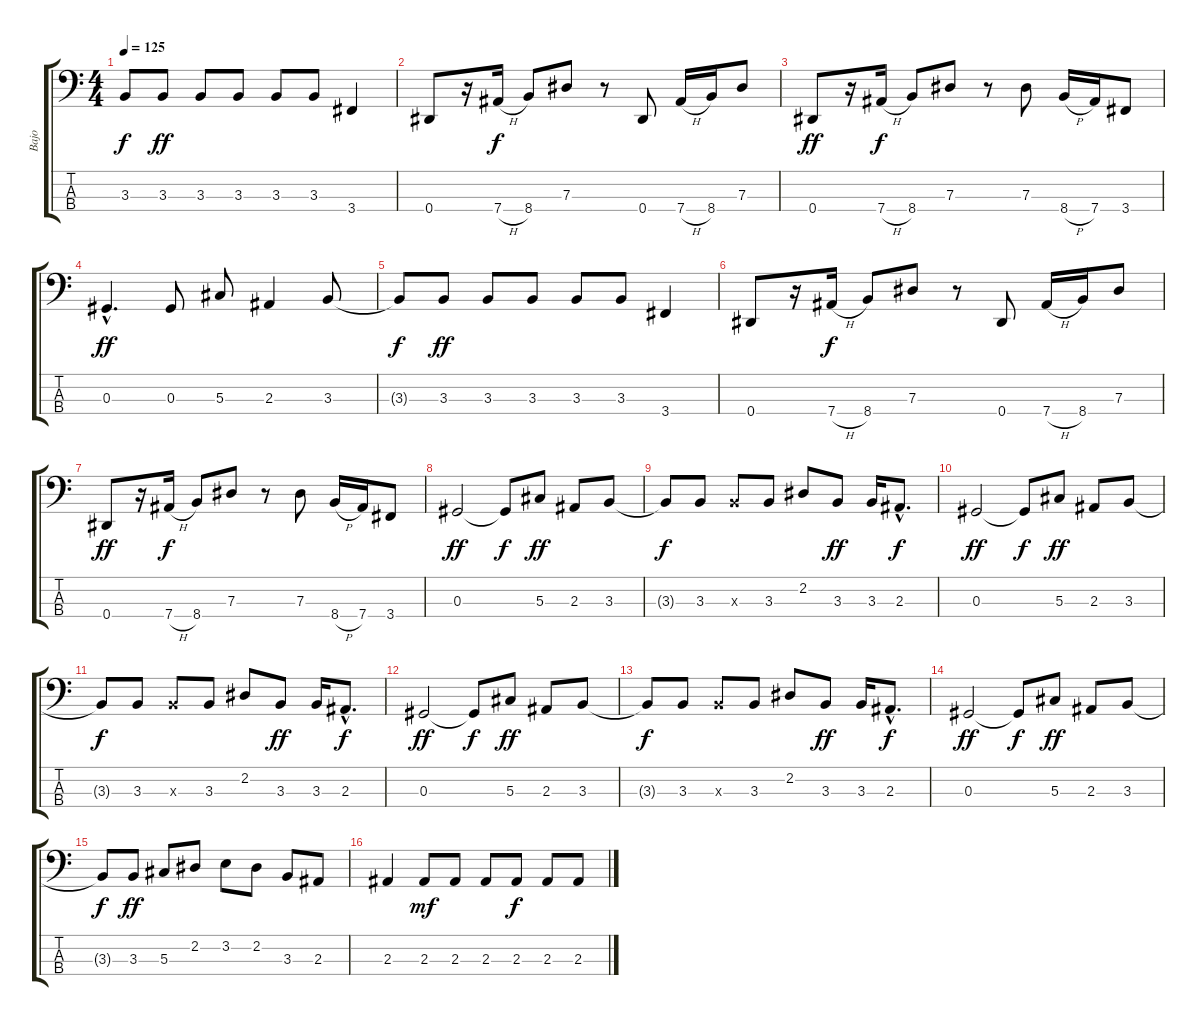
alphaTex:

\track ("Bajo" "Bajo") {instrument electricbasspick}
\staff {score tabs}
\tuning (Gb2 Db2 Ab1 Eb1) {hide}
\ts (4 4)
\tempo 125
\clef f4
\ks c
3.3{t}.8{dy f} 3.3.8{dy ff} 3.3.8 3.3.8 3.3.8 3.3.8 3.4.4 |
0.4.8 r.16 7.4{h}.16{dy f} 8.4.8 7.3.8 r.8 0.4.8 7.4{h}.16 8.4.16 7.3.8 |
0.4.8{dy ff} r.16 7.4{h}.16{dy f} 8.4.8 7.3.8 r.8 7.3.8 8.4{h}.16 7.4.16 3.4.8 |
0.3{hac}.4{d dy ff} 0.3.8 5.3.8 2.3.4 3.3.8 |
3.3{t}.8{dy f} 3.3.8{dy ff} 3.3.8 3.3.8 3.3.8 3.3.8 3.4.4 |
0.4.8 r.16 7.4{h}.16{dy f} 8.4.8 7.3.8 r.8 0.4.8 7.4{h}.16 8.4.16 7.3.8 |
0.4.8{dy ff} r.16 7.4{h}.16{dy f} 8.4.8 7.3.8 r.8 7.3.8 8.4{h}.16 7.4.16 3.4.8 |
0.3.2{dy ff} 0.3{t}.8{dy f} 5.3.8{dy ff} 2.3.8 3.3.8 |
3.3{t}.8{dy f} 3.3.8 3.3{x}.8 3.3.8 2.2.8 3.3.8{dy ff} 3.3.16 2.3{hac}.8{d dy f} |
0.3.2{dy ff} 0.3{t}.8{dy f} 5.3.8{dy ff} 2.3.8 3.3.8 |
3.3{t}.8{dy f} 3.3.8 3.3{x}.8 3.3.8 2.2.8 3.3.8{dy ff} 3.3.16 2.3{hac}.8{d dy f} |
0.3.2{dy ff} 0.3{t}.8{dy f} 5.3.8{dy ff} 2.3.8 3.3.8 |
3.3{t}.8{dy f} 3.3.8 3.3{x}.8 3.3.8 2.2.8 3.3.8{dy ff} 3.3.16 2.3{hac}.8{d dy f} |
0.3.2{dy ff} 0.3{t}.8{dy f} 5.3.8{dy ff} 2.3.8 3.3.8 |
3.3{t}.8{dy f} 3.3.8{dy ff} 5.3.8 2.2.8 3.2.8 2.2.8 3.3.8 2.3.8 |
2.3.4 2.3.8{dy mf} 2.3.8 2.3.8 2.3.8{dy f} 2.3.8 2.3.8
